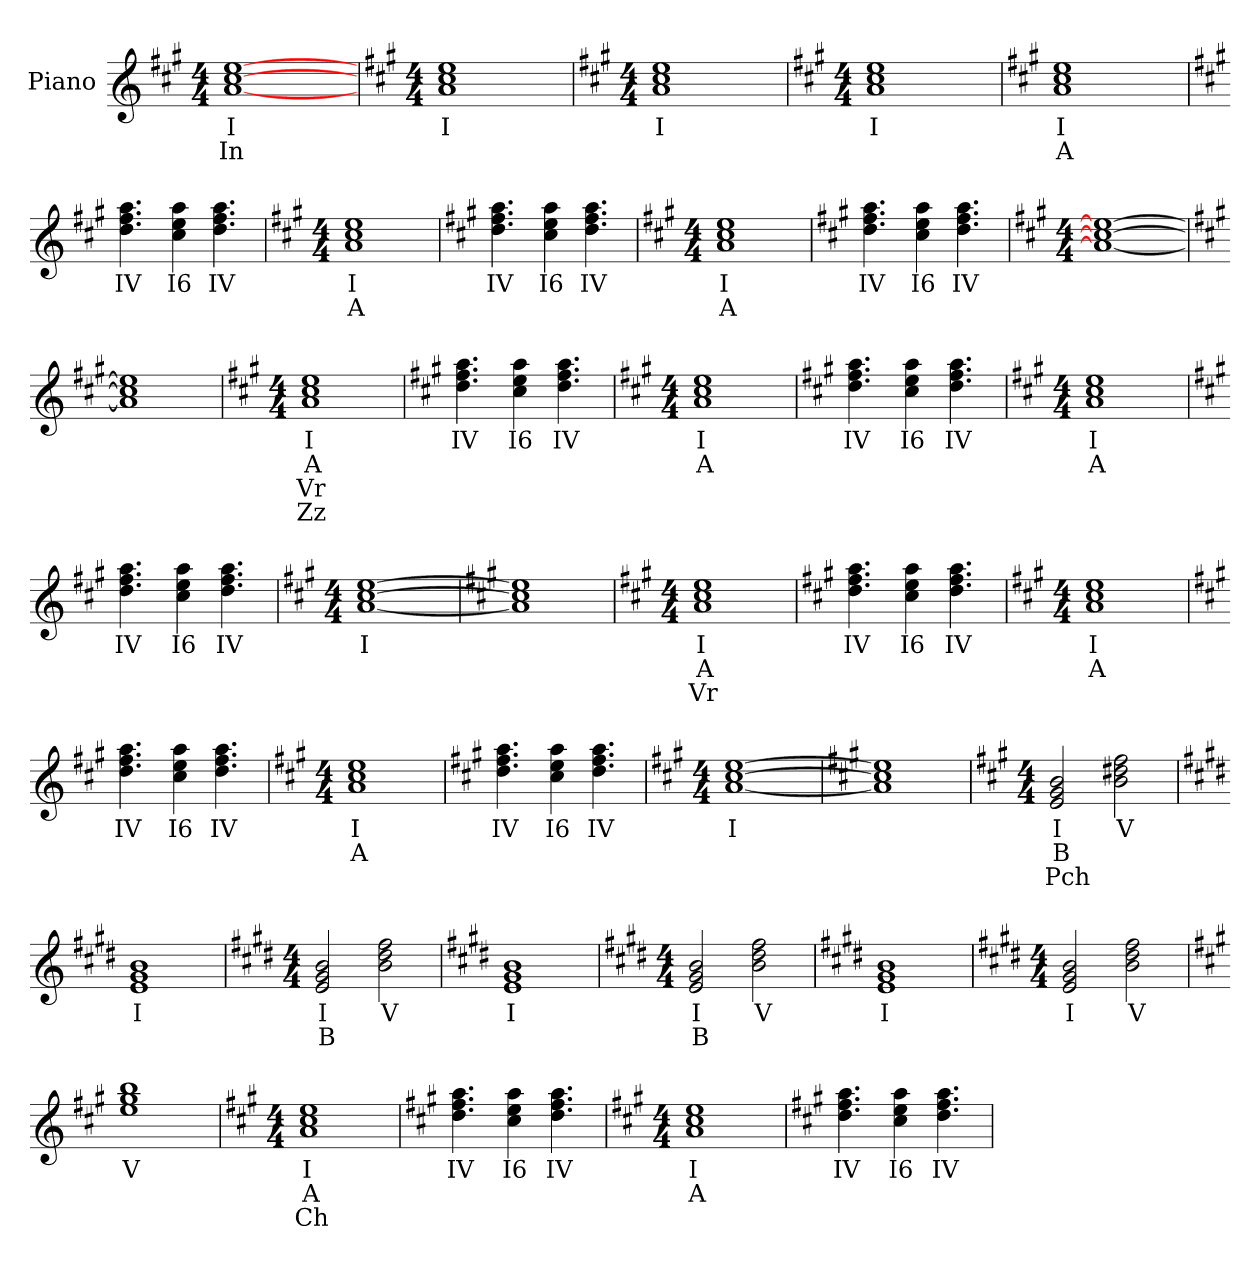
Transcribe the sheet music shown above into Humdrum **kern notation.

**kern	**text	**text	**text	**text
*part1	*part1	*part1	*part1	*part1
*staff1	*staff1	*staff1	*staff1	*staff1
*I"Piano	*	*	*	*
*I'Pno	*	*	*	*
*k[f#c#g#]	*	*	*	*
*A:	*	*	*	*
*M4/4	*	*	*	*
=	=	=	=	=
[1a [1cc# [1ee	I	In	.	.
=	=	=	=	=
*k[f#c#g#]	*	*	*	*
*A:	*	*	*	*
*M4/4	*	*	*	*
1a 1cc# 1ee	I	.	.	.
=	=	=	=	=
*k[f#c#g#]	*	*	*	*
*A:	*	*	*	*
*M4/4	*	*	*	*
1a 1cc# 1ee	I	.	.	.
=	=	=	=	=
*k[f#c#g#]	*	*	*	*
*A:	*	*	*	*
*M4/4	*	*	*	*
1a 1cc# 1ee	I	.	.	.
=	=	=	=	=
*k[f#c#g#]	*	*	*	*
*A:	*	*	*	*
1a 1cc# 1ee	I	A	.	.
=	=	=	=	=
*k[f#c#g#]	*	*	*	*
*A:	*	*	*	*
4.dd 4.ff# 4.aa	IV	.	.	.
4cc# 4ee 4aa	I6	.	.	.
4.dd 4.ff# 4.aa	IV	.	.	.
=	=	=	=	=
*k[f#c#g#]	*	*	*	*
*A:	*	*	*	*
*M4/4	*	*	*	*
1a 1cc# 1ee	I	A	.	.
=	=	=	=	=
*k[f#c#g#]	*	*	*	*
*A:	*	*	*	*
4.dd 4.ff# 4.aa	IV	.	.	.
4cc# 4ee 4aa	I6	.	.	.
4.dd 4.ff# 4.aa	IV	.	.	.
=	=	=	=	=
*k[f#c#g#]	*	*	*	*
*A:	*	*	*	*
*M4/4	*	*	*	*
1a 1cc# 1ee	I	A	.	.
=	=	=	=	=
*k[f#c#g#]	*	*	*	*
*A:	*	*	*	*
4.dd 4.ff# 4.aa	IV	.	.	.
4cc# 4ee 4aa	I6	.	.	.
4.dd 4.ff# 4.aa	IV	.	.	.
=	=	=	=	=
*k[f#c#g#]	*	*	*	*
*A:	*	*	*	*
*M4/4	*	*	*	*
1a_ 1cc#_ 1ee_	.	.	.	.
=	=	=	=	=
*k[f#c#g#]	*	*	*	*
*A:	*	*	*	*
1a] 1cc#] 1ee]	.	.	.	.
=	=	=	=	=
*k[f#c#g#]	*	*	*	*
*A:	*	*	*	*
*M4/4	*	*	*	*
1a 1cc# 1ee	I	A	Vr	Zz
=	=	=	=	=
*k[f#c#g#]	*	*	*	*
*A:	*	*	*	*
4.dd 4.ff# 4.aa	IV	.	.	.
4cc# 4ee 4aa	I6	.	.	.
4.dd 4.ff# 4.aa	IV	.	.	.
=	=	=	=	=
*k[f#c#g#]	*	*	*	*
*A:	*	*	*	*
*M4/4	*	*	*	*
1a 1cc# 1ee	I	A	.	.
=	=	=	=	=
*k[f#c#g#]	*	*	*	*
*A:	*	*	*	*
4.dd 4.ff# 4.aa	IV	.	.	.
4cc# 4ee 4aa	I6	.	.	.
4.dd 4.ff# 4.aa	IV	.	.	.
=	=	=	=	=
*k[f#c#g#]	*	*	*	*
*A:	*	*	*	*
*M4/4	*	*	*	*
1a 1cc# 1ee	I	A	.	.
=	=	=	=	=
*k[f#c#g#]	*	*	*	*
*A:	*	*	*	*
4.dd 4.ff# 4.aa	IV	.	.	.
4cc# 4ee 4aa	I6	.	.	.
4.dd 4.ff# 4.aa	IV	.	.	.
=	=	=	=	=
*k[f#c#g#]	*	*	*	*
*A:	*	*	*	*
*M4/4	*	*	*	*
[1a [1cc# [1ee	I	.	.	.
=	=	=	=	=
*k[f#c#g#]	*	*	*	*
*A:	*	*	*	*
1a] 1cc#] 1ee]	.	.	.	.
=	=	=	=	=
*k[f#c#g#]	*	*	*	*
*A:	*	*	*	*
*M4/4	*	*	*	*
1a 1cc# 1ee	I	A	Vr	.
=	=	=	=	=
*k[f#c#g#]	*	*	*	*
*A:	*	*	*	*
4.dd 4.ff# 4.aa	IV	.	.	.
4cc# 4ee 4aa	I6	.	.	.
4.dd 4.ff# 4.aa	IV	.	.	.
=	=	=	=	=
*k[f#c#g#]	*	*	*	*
*A:	*	*	*	*
*M4/4	*	*	*	*
1a 1cc# 1ee	I	A	.	.
=	=	=	=	=
*k[f#c#g#]	*	*	*	*
*A:	*	*	*	*
4.dd 4.ff# 4.aa	IV	.	.	.
4cc# 4ee 4aa	I6	.	.	.
4.dd 4.ff# 4.aa	IV	.	.	.
=	=	=	=	=
*k[f#c#g#]	*	*	*	*
*A:	*	*	*	*
*M4/4	*	*	*	*
1a 1cc# 1ee	I	A	.	.
=	=	=	=	=
*k[f#c#g#]	*	*	*	*
*A:	*	*	*	*
4.dd 4.ff# 4.aa	IV	.	.	.
4cc# 4ee 4aa	I6	.	.	.
4.dd 4.ff# 4.aa	IV	.	.	.
=	=	=	=	=
*k[f#c#g#]	*	*	*	*
*A:	*	*	*	*
*M4/4	*	*	*	*
[1a [1cc# [1ee	I	.	.	.
=	=	=	=	=
*k[f#c#g#]	*	*	*	*
*A:	*	*	*	*
1a] 1cc#] 1ee]	.	.	.	.
=	=	=	=	=
*k[f#c#g#]	*	*	*	*
*A:	*	*	*	*
*M4/4	*	*	*	*
2e 2g# 2b	I	B	Pch	.
2b 2dd#X 2ff#	V	.	.	.
=	=	=	=	=
*k[f#c#g#d#]	*	*	*	*
*E:	*	*	*	*
1e 1g# 1b	I	.	.	.
=	=	=	=	=
*k[f#c#g#d#]	*	*	*	*
*E:	*	*	*	*
*M4/4	*	*	*	*
2e 2g# 2b	I	B	.	.
2b 2dd# 2ff#	V	.	.	.
=	=	=	=	=
*k[f#c#g#d#]	*	*	*	*
*E:	*	*	*	*
1e 1g# 1b	I	.	.	.
=	=	=	=	=
*k[f#c#g#d#]	*	*	*	*
*E:	*	*	*	*
*M4/4	*	*	*	*
2e 2g# 2b	I	B	.	.
2b 2dd# 2ff#	V	.	.	.
=	=	=	=	=
*k[f#c#g#d#]	*	*	*	*
*E:	*	*	*	*
1e 1g# 1b	I	.	.	.
=	=	=	=	=
*k[f#c#g#d#]	*	*	*	*
*E:	*	*	*	*
*M4/4	*	*	*	*
2e 2g# 2b	I	.	.	.
2b 2dd# 2ff#	V	.	.	.
=	=	=	=	=
*k[f#c#g#]	*	*	*	*
*A:	*	*	*	*
1ee 1gg# 1bb	V	.	.	.
=	=	=	=	=
*k[f#c#g#]	*	*	*	*
*A:	*	*	*	*
*M4/4	*	*	*	*
1a 1cc# 1ee	I	A	Ch	.
=	=	=	=	=
*k[f#c#g#]	*	*	*	*
*A:	*	*	*	*
4.dd 4.ff# 4.aa	IV	.	.	.
4cc# 4ee 4aa	I6	.	.	.
4.dd 4.ff# 4.aa	IV	.	.	.
=	=	=	=	=
*k[f#c#g#]	*	*	*	*
*A:	*	*	*	*
*M4/4	*	*	*	*
1a 1cc# 1ee	I	A	.	.
=	=	=	=	=
*k[f#c#g#]	*	*	*	*
*A:	*	*	*	*
4.dd 4.ff# 4.aa	IV	.	.	.
4cc# 4ee 4aa	I6	.	.	.
4.dd 4.ff# 4.aa	IV	.	.	.
=	=	=	=	=
*-	*-	*-	*-	*-
